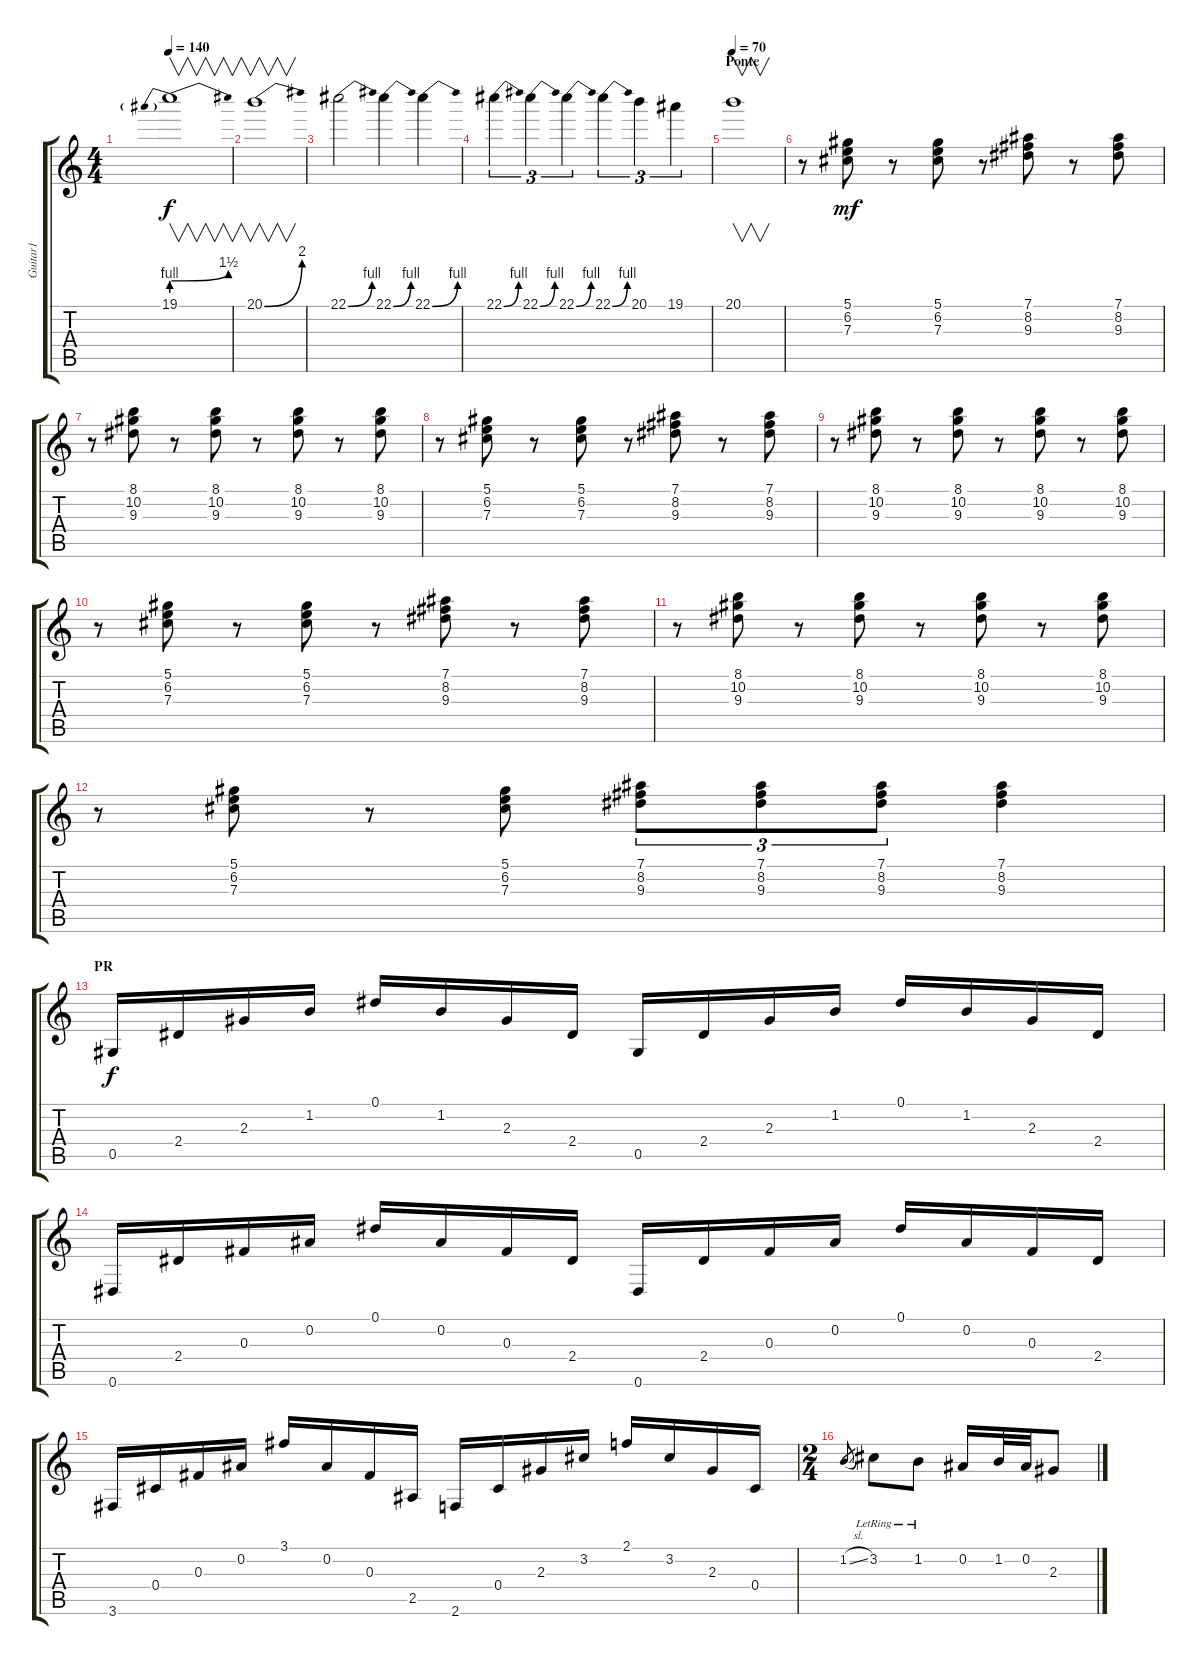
\track ("Guitar1" "Guitar1") {instrument acousticguitarnylon}
\staff {score tabs}
\tuning (Eb4 Bb3 Gb3 Db3 Ab2 Eb2) {hide}
\ts (4 4)
\tempo 140
\clef g2
\ks c
19.1{be (prebendbend 0 4 60 6)}.1{v dy f} |
20.1{be (bend 0 0 60 8)}.1{v} |
22.1{be (bend 0 0 60 4)}.2 22.1{be (bend 0 0 60 4)}.4 22.1{be (bend 0 0 60 4)}.4 |
22.1{be (bend 0 0 60 4)}.4{tu (3 2)} 22.1{be (bend 0 0 60 4)}.4{tu (3 2)} 22.1{be (bend 0 0 60 4)}.4{tu (3 2)} 22.1{be (bend 0 0 60 4)}.4{tu (3 2)} 20.1.4{tu (3 2)} 19.1.4{tu (3 2)} |
\section ("" "Ponte")
\tempo 70
20.1.1{v} |
r.8{volume 10 instrument acousticguitarnylon} (5.1 6.2 7.3).8{dy mf} r.8 (5.1 6.2 7.3).8 r.8 (7.1 8.2 9.3).8 r.8 (7.1 8.2 9.3).8 |
r.8 (8.1 10.2 9.3).8 r.8 (8.1 10.2 9.3).8 r.8 (8.1 10.2 9.3).8 r.8 (8.1 10.2 9.3).8 |
r.8 (5.1 6.2 7.3).8 r.8 (5.1 6.2 7.3).8 r.8 (7.1 8.2 9.3).8 r.8 (7.1 8.2 9.3).8 |
r.8 (8.1 10.2 9.3).8 r.8 (8.1 10.2 9.3).8 r.8 (8.1 10.2 9.3).8 r.8 (8.1 10.2 9.3).8 |
r.8 (5.1 6.2 7.3).8 r.8 (5.1 6.2 7.3).8 r.8 (7.1 8.2 9.3).8 r.8 (7.1 8.2 9.3).8 |
r.8 (8.1 10.2 9.3).8 r.8 (8.1 10.2 9.3).8 r.8 (8.1 10.2 9.3).8 r.8 (8.1 10.2 9.3).8 |
r.8 (5.1 6.2 7.3).8 r.8 (5.1 6.2 7.3).8 (7.1 8.2 9.3).8{tu (3 2)} (7.1 8.2 9.3).8{tu (3 2)} (7.1 8.2 9.3).8{tu (3 2)} (7.1 8.2 9.3).4 |
\section ("" "PR")
0.5.16{dy f} 2.4.16 2.3.16 1.2.16 0.1.16 1.2.16 2.3.16 2.4.16 0.5.16 2.4.16 2.3.16 1.2.16 0.1.16 1.2.16 2.3.16 2.4.16 |
0.6.16 2.4.16 0.3.16 0.2.16 0.1.16 0.2.16 0.3.16 2.4.16 0.6.16 2.4.16 0.3.16 0.2.16 0.1.16 0.2.16 0.3.16 2.4.16 |
3.6.16 0.4.16 0.3.16 0.2.16 3.1.16 0.2.16 0.3.16 2.5.16 2.6.16 0.4.16 2.3.16 3.2.16 2.1.16 3.2.16 2.3.16 0.4.16 |
\ts (2 4)
1.2{sl}.8{gr} 3.2{lr}.8 1.2{lr}.8 0.2.16 1.2.32 0.2.32 2.3.8
